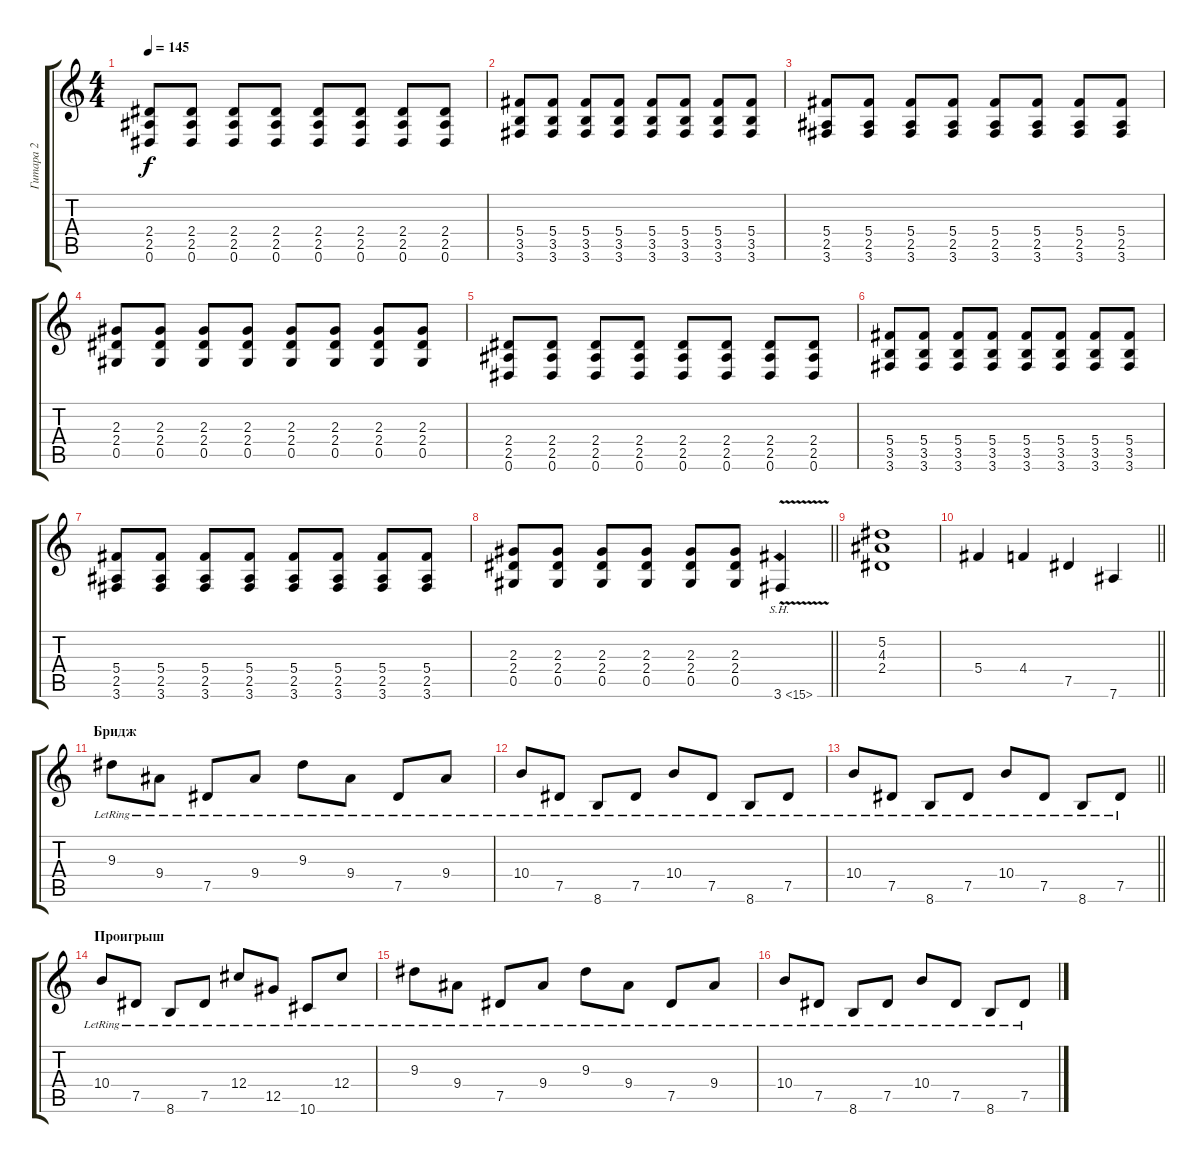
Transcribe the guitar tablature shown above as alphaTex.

\track ("Гитара 2" "Гитара 2") {instrument distortionguitar}
\staff {score tabs}
\tuning (Eb4 Bb3 Gb3 Db3 Ab2 Eb2) {hide}
\ts (4 4)
\tempo 145
\clef g2
\ks c
(2.4 2.5 0.6).8{dy f} (2.4 2.5 0.6).8 (2.4 2.5 0.6).8 (2.4 2.5 0.6).8 (2.4 2.5 0.6).8 (2.4 2.5 0.6).8 (2.4 2.5 0.6).8 (2.4 2.5 0.6).8 |
(5.4 3.5 3.6).8 (5.4 3.5 3.6).8 (5.4 3.5 3.6).8 (5.4 3.5 3.6).8 (5.4 3.5 3.6).8 (5.4 3.5 3.6).8 (5.4 3.5 3.6).8 (5.4 3.5 3.6).8 |
(5.4 2.5 3.6).8 (5.4 2.5 3.6).8 (5.4 2.5 3.6).8 (5.4 2.5 3.6).8 (5.4 2.5 3.6).8 (5.4 2.5 3.6).8 (5.4 2.5 3.6).8 (5.4 2.5 3.6).8 |
(2.3 2.4 0.5).8 (2.3 2.4 0.5).8 (2.3 2.4 0.5).8 (2.3 2.4 0.5).8 (2.3 2.4 0.5).8 (2.3 2.4 0.5).8 (2.3 2.4 0.5).8 (2.3 2.4 0.5).8 |
(2.4 2.5 0.6).8 (2.4 2.5 0.6).8 (2.4 2.5 0.6).8 (2.4 2.5 0.6).8 (2.4 2.5 0.6).8 (2.4 2.5 0.6).8 (2.4 2.5 0.6).8 (2.4 2.5 0.6).8 |
(5.4 3.5 3.6).8 (5.4 3.5 3.6).8 (5.4 3.5 3.6).8 (5.4 3.5 3.6).8 (5.4 3.5 3.6).8 (5.4 3.5 3.6).8 (5.4 3.5 3.6).8 (5.4 3.5 3.6).8 |
(5.4 2.5 3.6).8 (5.4 2.5 3.6).8 (5.4 2.5 3.6).8 (5.4 2.5 3.6).8 (5.4 2.5 3.6).8 (5.4 2.5 3.6).8 (5.4 2.5 3.6).8 (5.4 2.5 3.6).8 |
\barLineRight lightlight
(2.3 2.4 0.5).8 (2.3 2.4 0.5).8 (2.3 2.4 0.5).8 (2.3 2.4 0.5).8 (2.3 2.4 0.5).8 (2.3 2.4 0.5).8 3.6{sh 12 v}.4 |
(5.2 4.3 2.4).1 |
\barLineRight lightlight
5.4.4 4.4.4 7.5.4 7.6.4 |
\section ("" "Бридж")
9.3{lr}.8{instrument electricguitarclean} 9.4{lr}.8 7.5{lr}.8 9.4{lr}.8 9.3{lr}.8 9.4{lr}.8 7.5{lr}.8 9.4{lr}.8 |
10.4{lr}.8 7.5{lr}.8 8.6{lr}.8 7.5{lr}.8 10.4{lr}.8 7.5{lr}.8 8.6{lr}.8 7.5{lr}.8 |
\barLineRight lightlight
10.4{lr}.8 7.5{lr}.8 8.6{lr}.8 7.5{lr}.8 10.4{lr}.8 7.5{lr}.8 8.6{lr}.8 7.5{lr}.8 |
\section ("" "Проигрыш")
10.4{lr}.8 7.5{lr}.8 8.6{lr}.8 7.5{lr}.8 12.4{lr}.8 12.5{lr}.8 10.6{lr}.8 12.4{lr}.8 |
9.3{lr}.8 9.4{lr}.8 7.5{lr}.8 9.4{lr}.8 9.3{lr}.8 9.4{lr}.8 7.5{lr}.8 9.4{lr}.8 |
10.4{lr}.8 7.5{lr}.8 8.6{lr}.8 7.5{lr}.8 10.4{lr}.8 7.5{lr}.8 8.6{lr}.8 7.5{lr}.8
